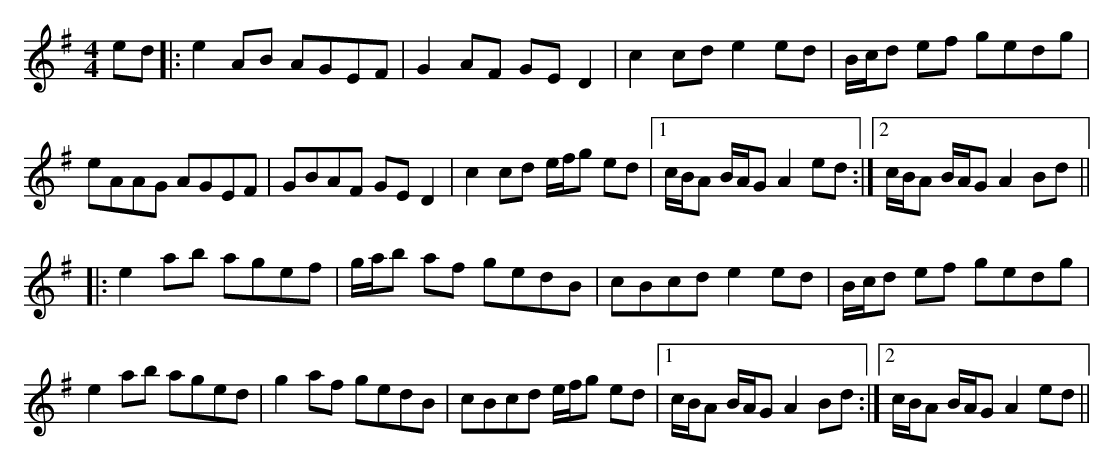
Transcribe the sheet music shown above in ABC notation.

X:1
M:4/4
K:Ador
ed|:e2AB AGEF|G2AF GED2|c2cd e2 ed|B/c/d ef gedg|
eAAG AGEF|GBAF GED2|c2cd e/f/g ed|1 c/B/A B/A/G A2 ed:|2 c/B/A B/A/G A2 Bd||
|:e2ab agef|g/a/b af gedB|cBcd e2 ed|B/c/d ef gedg|
e2 ab aged|g2 af gedB|cBcd e/f/g ed|1 c/B/A B/A/G A2 Bd:|2 c/B/A B/A/G A2 ed||
